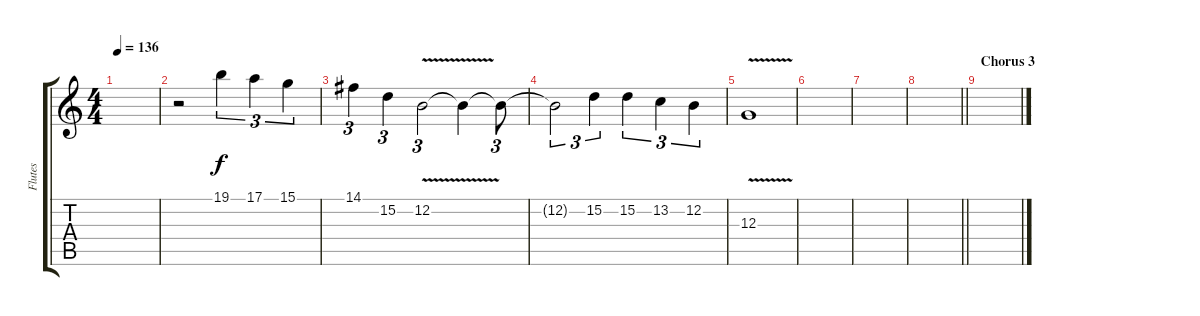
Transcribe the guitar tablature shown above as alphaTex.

\track ("Flutes" "Flutes") {instrument flute}
\staff {score tabs}
\tuning (E4 B3 G3 D3 A2 E2) {hide}
\ts (4 4)
\tempo 136
\clef g2
\ks c
|
r.2 19.1.4{tu (3 2)} 17.1.4{tu (3 2)} 15.1.4{tu (3 2)} |
14.1.4{tu (3 2)} 15.2.4{tu (3 2)} 12.2{v}.2{tu (3 2)} 12.2{t}.4 12.2{t}.8{tu (3 2)} |
12.2{t}.2{tu (3 2)} 15.2.4{tu (3 2)} 15.2.4{tu (3 2)} 13.2.4{tu (3 2)} 12.2.4{tu (3 2)} |
12.3{v}.1 |
|
|
\barLineRight lightlight
|
\section ("" "Chorus 3")
